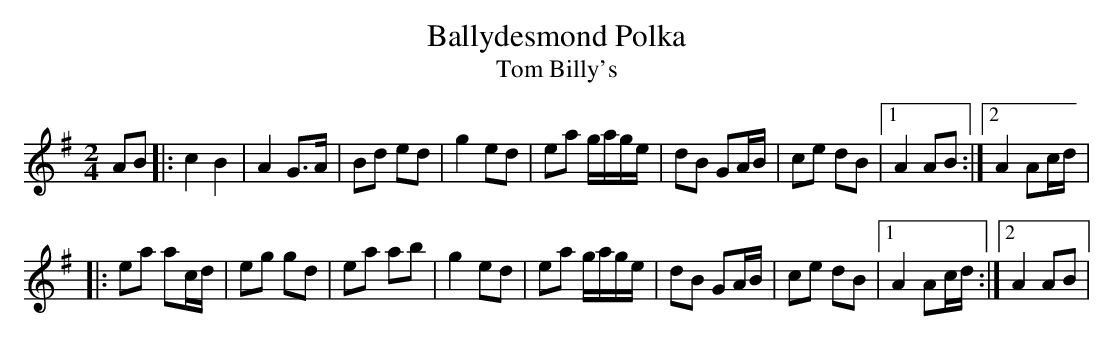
X:1
T:Ballydesmond Polka
T:Tom Billy's
M:2/4
L:1/8
K:Ador
AB|:c2B2|A2 G>A|Bd ed|g2ed|ea g/a/g/e/|dB GA/B/|ce dB|1 A2 AB:|2 A2 Ac/d/|
|:ea ac/d/|eg gd|ea ab|g2 ed|ea g/a/g/e/|dB GA/B/|ce dB|1 A2 Ac/d/:|2 A2 AB|
